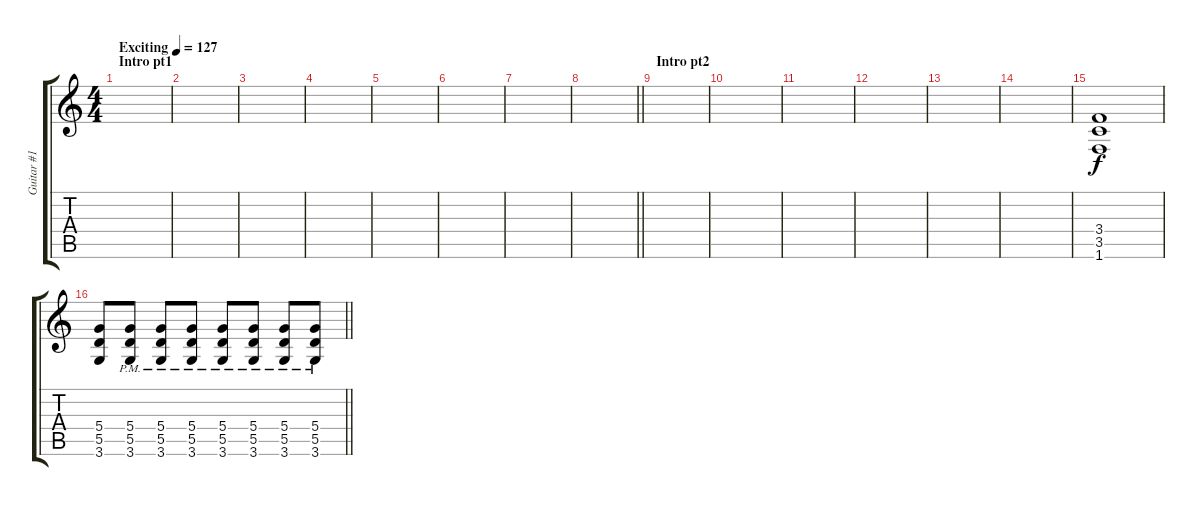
\track ("Guitar #1" "Guitar #1") {instrument overdrivenguitar}
\staff {score tabs}
\tuning (E4 B3 G3 D3 A2 E2) {hide}
\ts (4 4)
\section ("" "Intro pt1")
\tempo (127 "Exciting")
\clef g2
\ks c
|
|
|
|
|
|
|
\barLineRight lightlight
|
\section ("" "Intro pt2")
|
|
|
|
|
|
(3.4 3.5 1.6).1 |
\barLineRight lightlight
(5.4 5.5 3.6).8 (5.4 5.5 3.6{pm}).8 (5.4{pm} 5.5{pm} 3.6{pm}).8 (5.4{pm} 5.5{pm} 3.6{pm}).8 (5.4{pm} 5.5{pm} 3.6{pm}).8 (5.4{pm} 5.5{pm} 3.6{pm}).8 (5.4{pm} 5.5{pm} 3.6{pm}).8 (5.4{pm} 5.5{pm} 3.6{pm}).8
